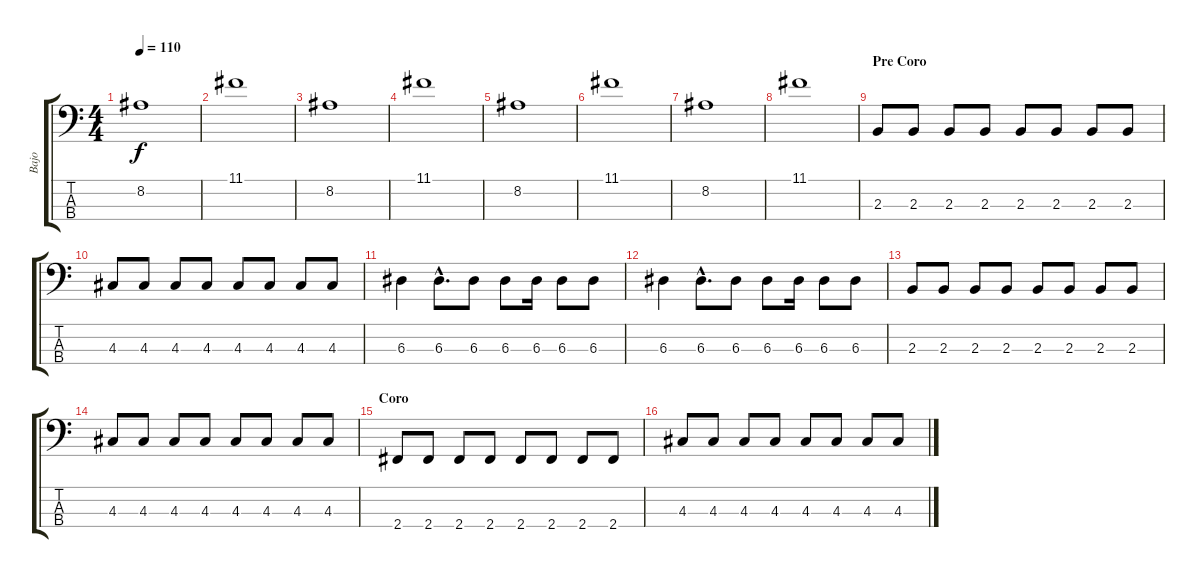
\track ("Bajo" "Bajo") {instrument electricbasspick}
\staff {score tabs}
\tuning (G2 D2 A1 E1) {hide}
\ts (4 4)
\tempo 110
\clef f4
\ks c
8.2.1{dy f} |
11.1.1 |
8.2.1 |
11.1.1 |
8.2.1 |
11.1.1 |
8.2.1 |
11.1.1 |
\section ("" "Pre Coro")
2.3.8 2.3.8 2.3.8 2.3.8 2.3.8 2.3.8 2.3.8 2.3.8 |
4.3.8 4.3.8 4.3.8 4.3.8 4.3.8 4.3.8 4.3.8 4.3.8 |
6.3.4 6.3{hac}.8{d} 6.3.8 6.3.8 6.3.16 6.3.8 6.3.8 |
6.3.4 6.3{hac}.8{d} 6.3.8 6.3.8 6.3.16 6.3.8 6.3.8 |
2.3.8 2.3.8 2.3.8 2.3.8 2.3.8 2.3.8 2.3.8 2.3.8 |
4.3.8 4.3.8 4.3.8 4.3.8 4.3.8 4.3.8 4.3.8 4.3.8 |
\section ("" "Coro")
2.4.8 2.4.8 2.4.8 2.4.8 2.4.8 2.4.8 2.4.8 2.4.8 |
4.3.8 4.3.8 4.3.8 4.3.8 4.3.8 4.3.8 4.3.8 4.3.8
